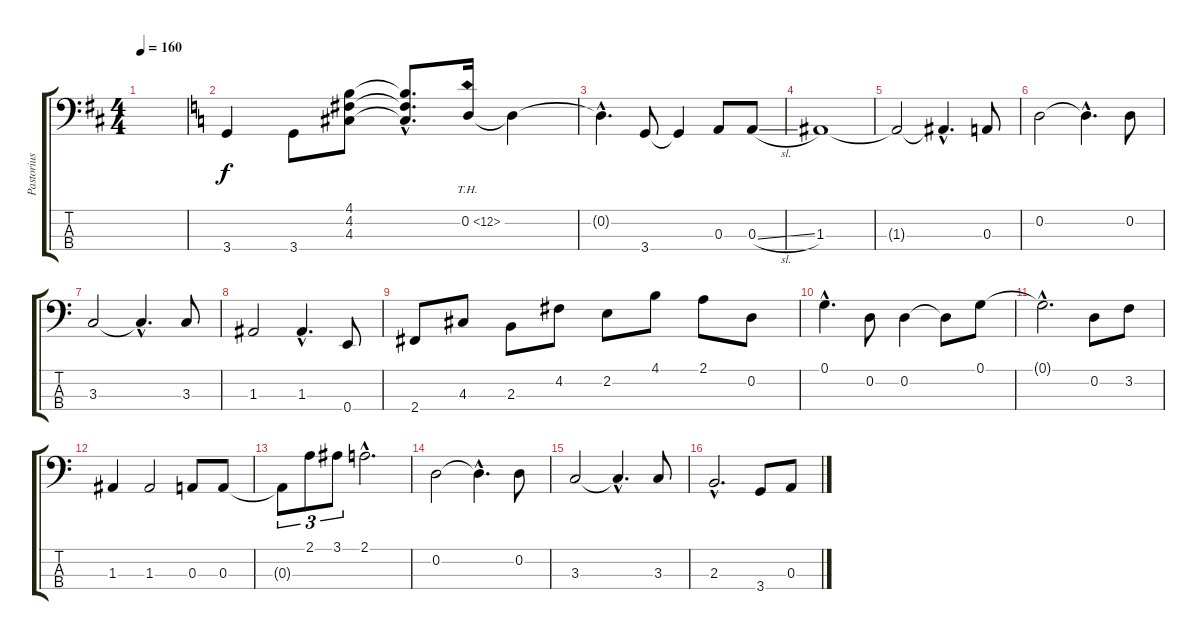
\track ("Pastorius" "Pastorius") {instrument fretlessbass}
\staff {score tabs}
\tuning (G2 D2 A1 E1) {hide}
\ts (4 4)
\tempo 160
\clef f4
\ks d
|
\ks c
3.4.4 3.4.8 (4.1 4.2 4.3).8 (4.1{hac t} 4.2{hac t} 4.3{hac t}).8{d} 0.2{th 12}.16 0.2{t}.4 |
0.2{hac t}.4{d} 3.4.8 3.4{t}.4 0.3.8 0.3{sl}.8 |
1.3.1 |
1.3{t}.2 1.3{hac t}.4{d} 0.3.8 |
0.2.2 0.2{hac t}.4{d} 0.2.8 |
3.3.2 3.3{hac t}.4{d} 3.3.8 |
1.3.2 1.3{hac}.4{d} 0.4.8 |
2.4.8 4.3.8 2.3.8 4.2.8 2.2.8 4.1.8 2.1.8 0.2.8 |
0.1{hac}.4{d} 0.2.8 0.2.4 0.2{t}.8 0.1.8 |
0.1{hac t}.2{d} 0.2.8 3.2.8 |
1.3.4 1.3.2 0.3.8 0.3.8 |
0.3{t}.8{tu (3 2)} 2.1.8{tu (3 2)} 3.1.8{tu (3 2)} 2.1{hac}.2{d} |
0.2.2 0.2{hac t}.4{d} 0.2.8 |
3.3.2 3.3{hac t}.4{d} 3.3.8 |
2.3{hac}.2{d} 3.4.8 0.3.8
